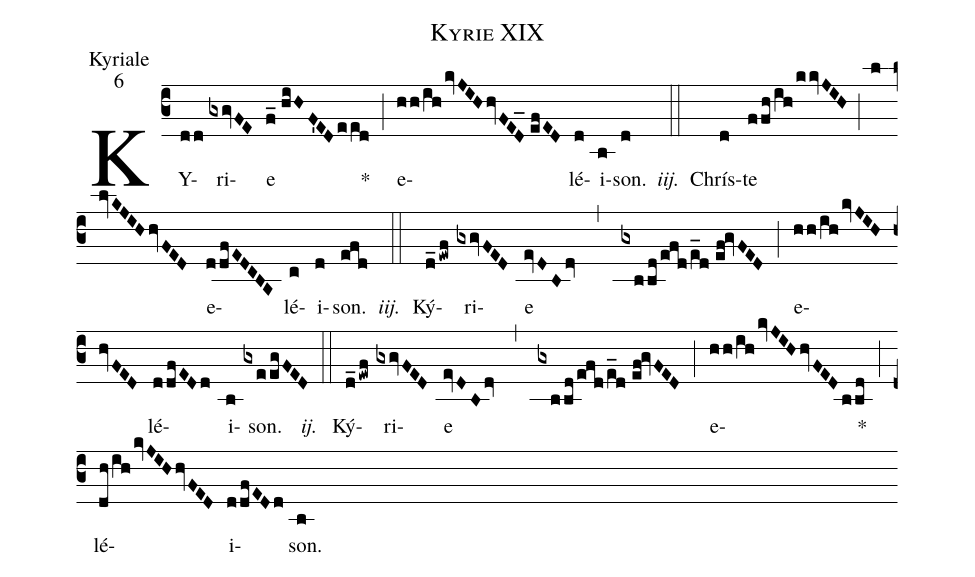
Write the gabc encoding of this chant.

name:Kyrie XIX;
office-part:Kyriale;
mode:6;
%%
(c3) KY(dd)ri(gxgvFE)e(f_//hiHF'ED/e/ed) *(;) e(hh/ih/kvJIH/hvFED_//efED)lé(d)i(b)son.(d) <i>iij.</i>(::)

Chrís(d)te(f/fh/ih/k/kvJIH;l/lvKJIH/hvFED) e(d/dfEDCBA)lé(c)i(d)son.(efd) <i>iij.</i>(::)

Ký(d_ewf)ri(gxgvFED)e(evDB/dv,gxb/bd/efd/e_d//ef!gvFED) (;) e(hh/ih/kvJIH/hvFED)lé(d/dfED/d)i(b)son.(gxe/egFED) <i>ij.</i>(::)

Ký(d_ewf)ri(gxgvFED)e(evDB/dv,gxb/bd/efd/e_d//ef!gvFED) (;) e(hh/ih/kvJIH/hvFED/b/bd)*(;)lé(dh/ih/kvJIH/hvFED)i(d/dfED/d)son.(b)
